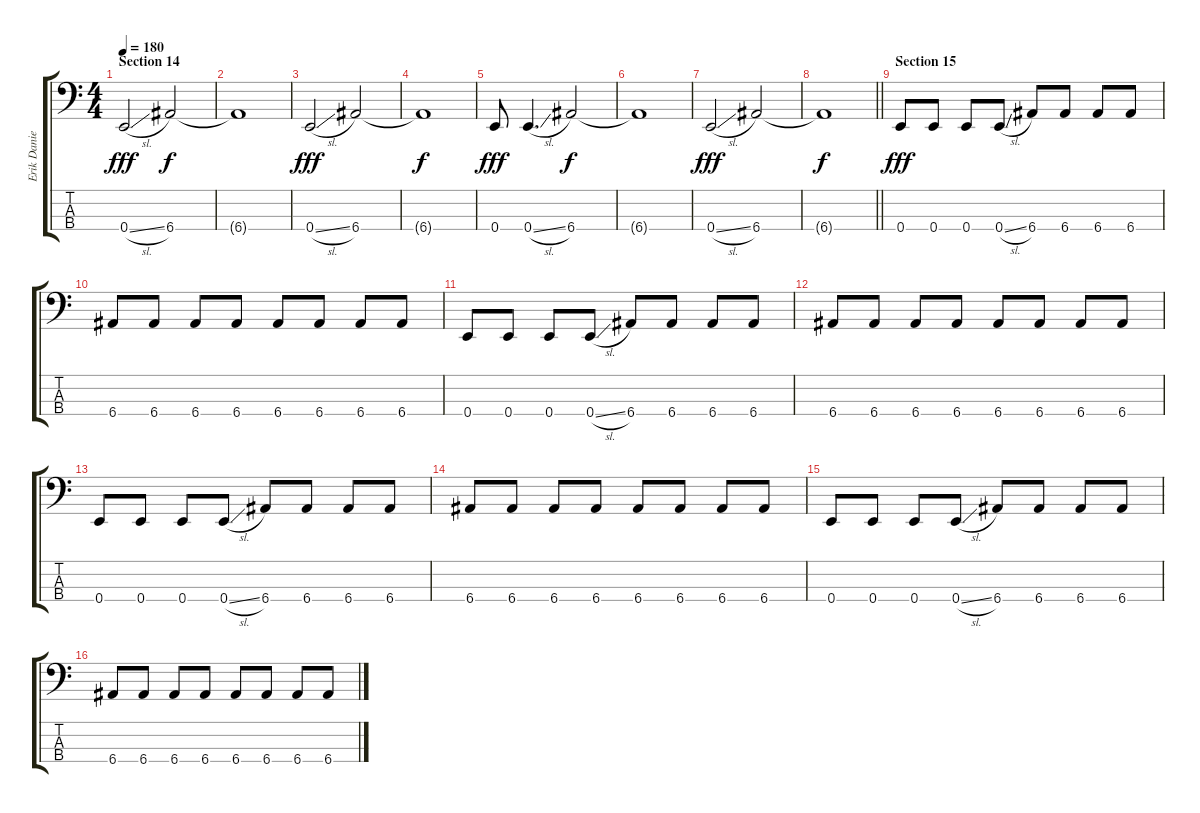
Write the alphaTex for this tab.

\track ("Erik Danielsson" "Erik Danie") {instrument electricbasspick}
\staff {score tabs}
\tuning (G2 D2 A1 E1) {hide}
\ts (4 4)
\section ("" "Section 14")
\tempo 180
\clef f4
\ks c
0.4{sl}.2{dy fff} 6.4.2{dy f} |
6.4{t}.1 |
0.4{sl}.2{dy fff} 6.4.2 |
6.4{t}.1{dy f} |
0.4.8{dy fff} 0.4{sl}.4{d} 6.4.2{dy f} |
6.4{t}.1 |
0.4{sl}.2{dy fff} 6.4.2 |
\barLineRight lightlight
6.4{t}.1{dy f} |
\section ("" "Section 15")
0.4.8{dy fff} 0.4.8 0.4.8 0.4{sl}.8 6.4.8 6.4.8 6.4.8 6.4.8 |
6.4.8 6.4.8 6.4.8 6.4.8 6.4.8 6.4.8 6.4.8 6.4.8 |
0.4.8 0.4.8 0.4.8 0.4{sl}.8 6.4.8 6.4.8 6.4.8 6.4.8 |
6.4.8 6.4.8 6.4.8 6.4.8 6.4.8 6.4.8 6.4.8 6.4.8 |
0.4.8 0.4.8 0.4.8 0.4{sl}.8 6.4.8 6.4.8 6.4.8 6.4.8 |
6.4.8 6.4.8 6.4.8 6.4.8 6.4.8 6.4.8 6.4.8 6.4.8 |
0.4.8 0.4.8 0.4.8 0.4{sl}.8 6.4.8 6.4.8 6.4.8 6.4.8 |
6.4.8 6.4.8 6.4.8 6.4.8 6.4.8 6.4.8 6.4.8 6.4.8
